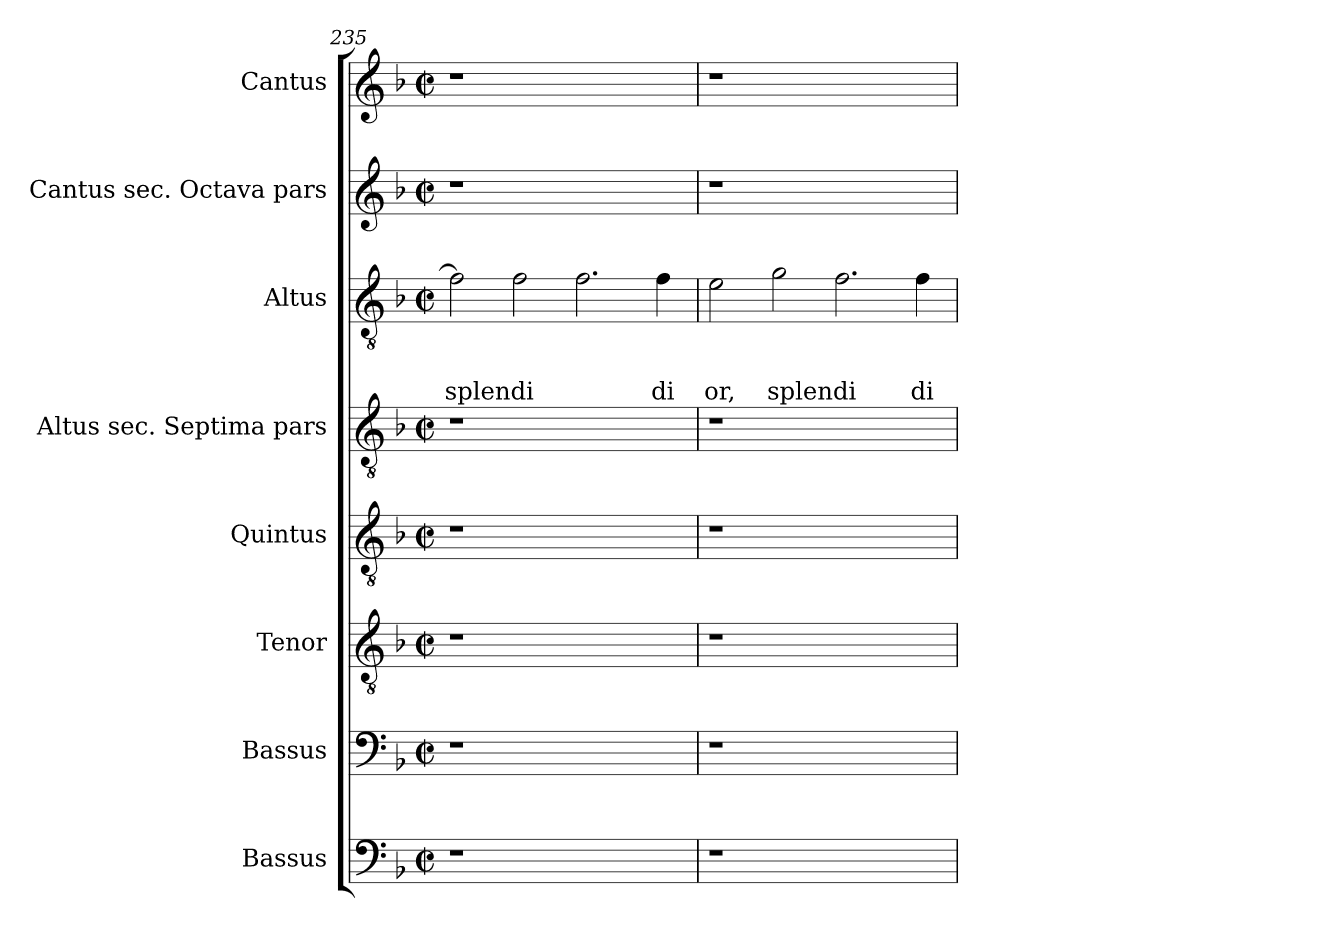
**kern	**kern	**kern	**kern	**kern	**kern	**text	**text	**text	**kern	**kern
*part8	*part7	*part6	*part5	*part4	*part3	*part3	*part3	*part3	*part2	*part1
*staff8	*staff7	*staff6	*staff5	*staff4	*staff3	*staff3	*staff3	*staff3	*staff2	*staff1
*I"Bassus	*I"Bassus	*I"Tenor	*I"Quintus	*I"Altus sec. Septima pars	*I"Altus	*	*	*	*I"Cantus sec. Octava pars	*I"Cantus
*	*I'Bassus	*I'Tenor	*I'Quintus	*	*I'Altus	*	*	*	*	*I'Cantus
*clefF4	*clefF4	*clefGv2	*clefGv2	*clefGv2	*clefGv2	*	*	*	*clefG2	*clefG2
*k[b-]	*k[b-]	*k[b-]	*k[b-]	*k[b-]	*k[b-]	*	*	*	*k[b-]	*k[b-]
*F:	*F:	*F:	*F:	*F:	*F:	*	*	*	*F:	*F:
*M2/2	*M2/2	*M2/2	*M2/2	*M2/2	*M2/2	*	*	*	*M2/2	*M2/2
*met(c|)	*met(c|)	*met(c|)	*met(c|)	*met(c|)	*met(c|)	*	*	*	*met(c|)	*met(c|)
=235	=235	=235	=235	=235	=235	=235	=235	=235	=235	=235
!	!	!	!	!	!	!	!	!LO:LY:b	!	!
1r	1r	1r	1r	1r	2f\]	.	.	splendi	1r	1r
.	.	.	.	.	2f\	.	.	.	.	.
1ryy	1ryy	1ryy	1ryy	1ryy	2.f\	.	.	.	1ryy	1ryy
!	!	!	!	!	!	!	!	!LO:LY:b	!	!
.	.	.	.	.	4f\	.	.	di	.	.
=236	=236	=236	=236	=236	=236	=236	=236	=236	=236	=236
!	!	!	!	!	!	!	!	!LO:LY:b	!	!
1r	1r	1r	1r	1r	2e\	.	.	or,	1r	1r
!	!	!	!	!	!	!	!	!LO:LY:b	!	!
.	.	.	.	.	2g\	.	.	splendi	.	.
1ryy	1ryy	1ryy	1ryy	1ryy	2.f\	.	.	.	1ryy	1ryy
!	!	!	!	!	!	!	!	!LO:LY:b	!	!
.	.	.	.	.	4f\	.	.	di	.	.
=	=	=	=	=	=	=	=	=	=	=
*-	*-	*-	*-	*-	*-	*-	*-	*-	*-	*-
